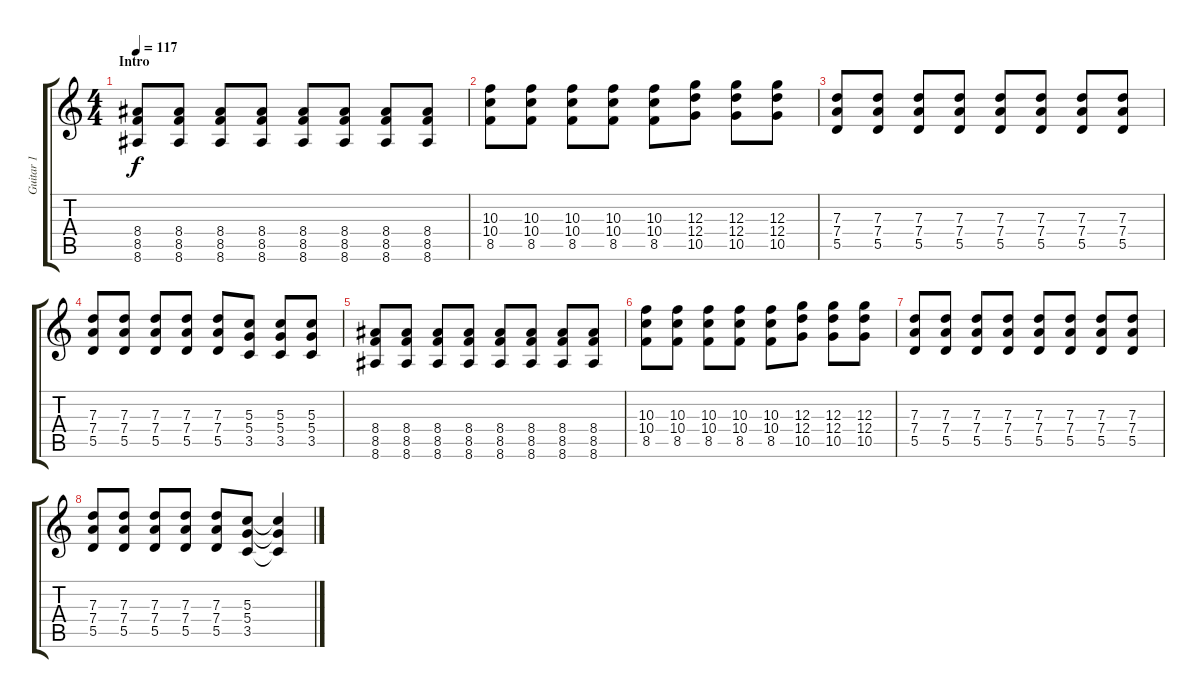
\track ("Guitar 1" "Guitar 1") {instrument acousticguitarnylon}
\staff {score tabs}
\tuning (E4 B3 G3 D3 A2 D2) {hide}
\ts (4 4)
\section ("" "Intro")
\tempo 117
\clef g2
\ks c
(8.4 8.5 8.6).8{dy f instrument acousticguitarnylon} (8.4 8.5 8.6).8 (8.4 8.5 8.6).8 (8.4 8.5 8.6).8 (8.4 8.5 8.6).8 (8.4 8.5 8.6).8 (8.4 8.5 8.6).8 (8.4 8.5 8.6).8 |
(10.3 10.4 8.5).8 (10.3 10.4 8.5).8 (10.3 10.4 8.5).8 (10.3 10.4 8.5).8 (10.3 10.4 8.5).8 (12.3 12.4 10.5).8 (12.3 12.4 10.5).8 (12.3 12.4 10.5).8 |
(7.3 7.4 5.5).8 (7.3 7.4 5.5).8 (7.3 7.4 5.5).8 (7.3 7.4 5.5).8 (7.3 7.4 5.5).8 (7.3 7.4 5.5).8 (7.3 7.4 5.5).8 (7.3 7.4 5.5).8 |
(7.3 7.4 5.5).8 (7.3 7.4 5.5).8 (7.3 7.4 5.5).8 (7.3 7.4 5.5).8 (7.3 7.4 5.5).8 (5.3 5.4 3.5).8 (5.3 5.4 3.5).8 (5.3 5.4 3.5).8 |
(8.4 8.5 8.6).8 (8.4 8.5 8.6).8 (8.4 8.5 8.6).8 (8.4 8.5 8.6).8 (8.4 8.5 8.6).8 (8.4 8.5 8.6).8 (8.4 8.5 8.6).8 (8.4 8.5 8.6).8 |
(10.3 10.4 8.5).8 (10.3 10.4 8.5).8 (10.3 10.4 8.5).8 (10.3 10.4 8.5).8 (10.3 10.4 8.5).8 (12.3 12.4 10.5).8 (12.3 12.4 10.5).8 (12.3 12.4 10.5).8 |
(7.3 7.4 5.5).8 (7.3 7.4 5.5).8 (7.3 7.4 5.5).8 (7.3 7.4 5.5).8 (7.3 7.4 5.5).8 (7.3 7.4 5.5).8 (7.3 7.4 5.5).8 (7.3 7.4 5.5).8 |
(7.3 7.4 5.5).8 (7.3 7.4 5.5).8 (7.3 7.4 5.5).8 (7.3 7.4 5.5).8 (7.3 7.4 5.5).8 (5.3 5.4 3.5).8 (5.3{t} 5.4{t} 3.5{t}).4
